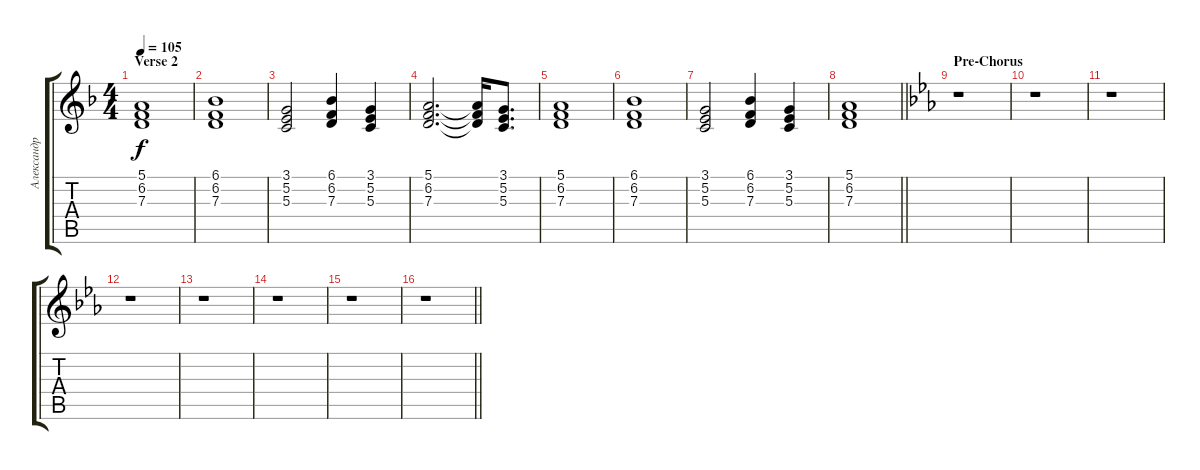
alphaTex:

\track ("Александр Андрюхин" "Александр ") {instrument stringensemble1}
\staff {score tabs}
\tuning (E4 B3 G3 D3 A2 E2) {hide}
\ts (4 4)
\section ("" "Verse 2")
\tempo 105
\clef g2
\ks f
(5.1 6.2 7.3).1{dy f} |
(6.1 6.2 7.3).1 |
(3.1 5.2 5.3).2 (6.1 6.2 7.3).4 (3.1 5.2 5.3).4 |
(5.1 6.2 7.3).2{d} (5.1{t} 6.2{t} 7.3{t}).16 (3.1 5.2 5.3).8{d} |
(5.1 6.2 7.3).1 |
(6.1 6.2 7.3).1 |
(3.1 5.2 5.3).2 (6.1 6.2 7.3).4 (3.1 5.2 5.3).4 |
\barLineRight lightlight
(5.1 6.2 7.3).1 |
\section ("" "Pre-Chorus")
\ks eb
r.1 |
r.1 |
r.1 |
r.1 |
r.1 |
r.1 |
r.1 |
\barLineRight lightlight
r.1
